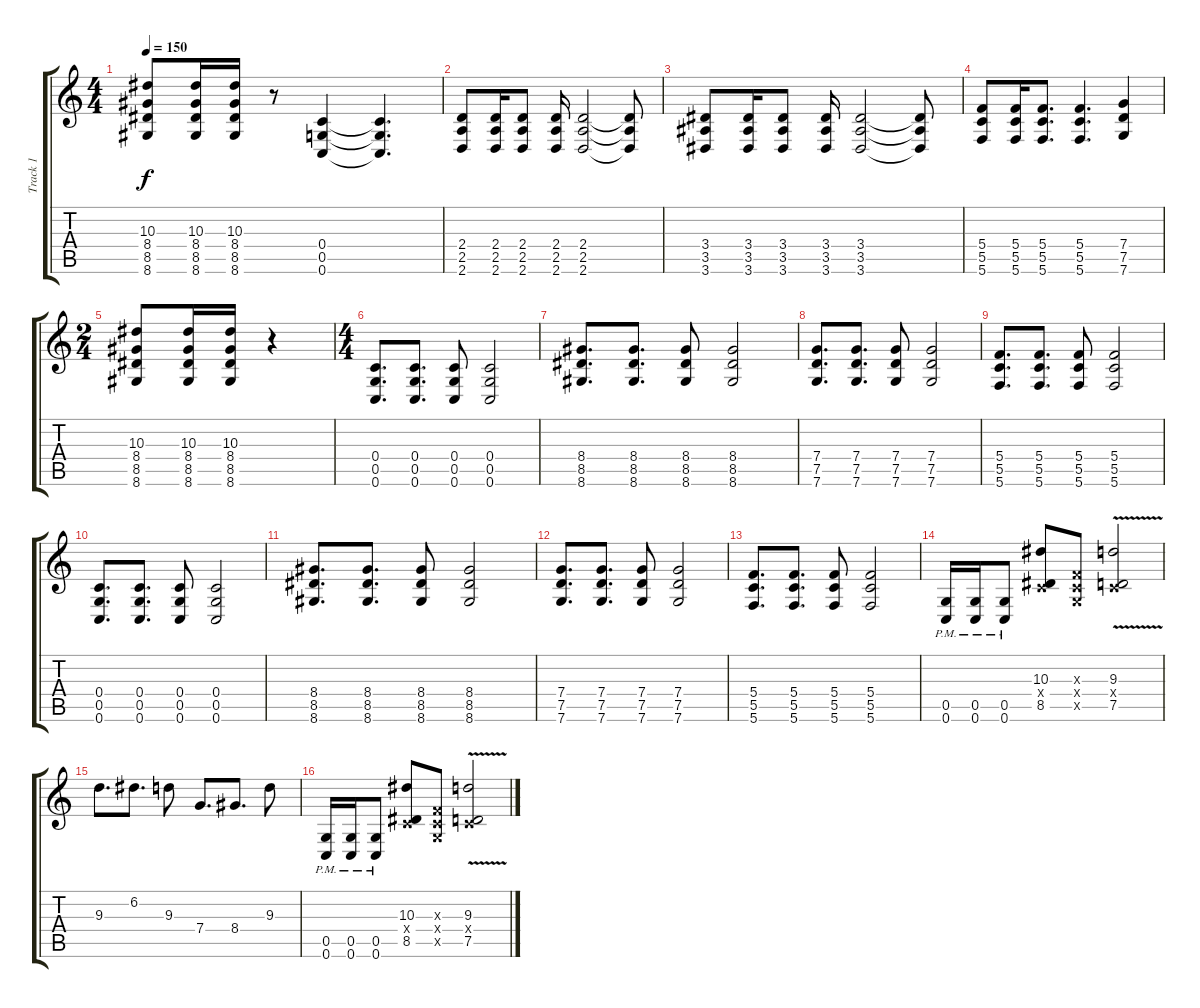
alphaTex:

\track ("Track 1" "Track 1") {instrument distortionguitar}
\staff {score tabs}
\tuning (D4 A3 F3 C3 G2 C2) {hide}
\ts (4 4)
\tempo 150
\clef g2
\ks c
(10.3 8.4 8.5 8.6).8{dy f} (10.3 8.4 8.5 8.6).16 (10.3 8.4 8.5 8.6).16 r.8 (0.4 0.5 0.6).4 (0.4{t} 0.5{t} 0.6{t}).4{d} |
(2.4 2.5 2.6).8 (2.4 2.5 2.6).16 (2.4 2.5 2.6).8 (2.4 2.5 2.6).16 (2.4 2.5 2.6).2 (2.4{t} 2.5{t} 2.6{t}).8 |
(3.4 3.5 3.6).8 (3.4 3.5 3.6).16 (3.4 3.5 3.6).8 (3.4 3.5 3.6).16 (3.4 3.5 3.6).2 (3.4{t} 3.5{t} 3.6{t}).8 |
(5.4 5.5 5.6).8 (5.4 5.5 5.6).16 (5.4 5.5 5.6).8{d} (5.4 5.5 5.6).4{d} (7.4 7.5 7.6).4 |
\ts (2 4)
(10.3 8.4 8.5 8.6).8 (10.3 8.4 8.5 8.6).16 (10.3 8.4 8.5 8.6).16 r.4 |
\ts (4 4)
(0.4 0.5 0.6).8{d} (0.4 0.5 0.6).8{d} (0.4 0.5 0.6).8 (0.4 0.5 0.6).2 |
(8.4 8.5 8.6).8{d} (8.4 8.5 8.6).8{d} (8.4 8.5 8.6).8 (8.4 8.5 8.6).2 |
(7.4 7.5 7.6).8{d} (7.4 7.5 7.6).8{d} (7.4 7.5 7.6).8 (7.4 7.5 7.6).2 |
(5.4 5.5 5.6).8{d} (5.4 5.5 5.6).8{d} (5.4 5.5 5.6).8 (5.4 5.5 5.6).2 |
(0.4 0.5 0.6).8{d} (0.4 0.5 0.6).8{d} (0.4 0.5 0.6).8 (0.4 0.5 0.6).2 |
(8.4 8.5 8.6).8{d} (8.4 8.5 8.6).8{d} (8.4 8.5 8.6).8 (8.4 8.5 8.6).2 |
(7.4 7.5 7.6).8{d} (7.4 7.5 7.6).8{d} (7.4 7.5 7.6).8 (7.4 7.5 7.6).2 |
(5.4 5.5 5.6).8{d} (5.4 5.5 5.6).8{d} (5.4 5.5 5.6).8 (5.4 5.5 5.6).2 |
(0.5{pm} 0.6{pm}).16 (0.5{pm} 0.6{pm}).16 (0.5{pm} 0.6{pm}).8 (10.3 0.4{x} 8.5).8 (0.3{x} 0.4{x} 0.5{x}).8 (9.3 0.4{x} 7.5{v}).2 |
9.3.8{d} 6.2.8{d} 9.3.8 7.4.8{d} 8.4.8{d} 9.3.8 |
(0.5{pm} 0.6{pm}).16 (0.5{pm} 0.6{pm}).16 (0.5{pm} 0.6{pm}).8 (10.3 0.4{x} 8.5).8 (0.3{x} 0.4{x} 0.5{x}).8 (9.3 0.4{x} 7.5{v}).2
